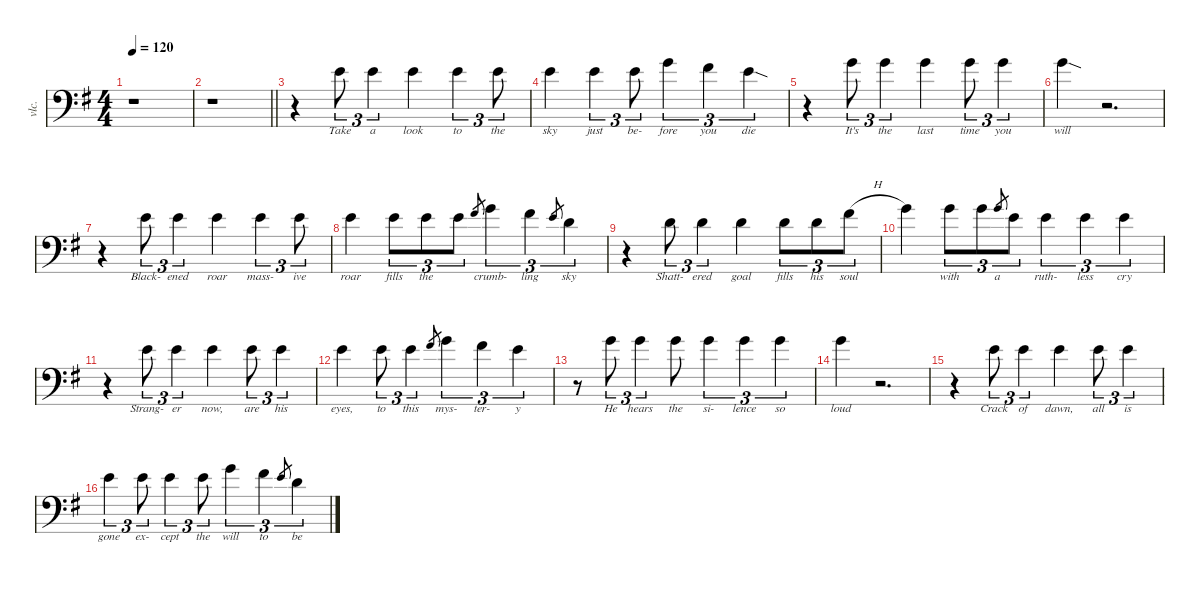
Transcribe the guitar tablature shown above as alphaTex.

\defaultSystemsLayout 4
\hideDynamics
\bracketExtendMode nobrackets
\otherSystemsTrackNameOrientation horizontal
\track ("Voz" "vlc.") {defaultSystemsLayout 16 instrument cello}
\staff {score}
\tuning (E4 B3 G3 D3 A2 E2)
\ts (4 4)
\tempo 120
\clef f4
\ks g
r.1{dy f beam Down} |
\barLineRight lightlight
r.1{beam Down} |
r.4{beam Down} 0.1{acc forcenatural}.8{tu (3 2) lyrics (0 "Take") lyrics (1 "") lyrics (2 "") lyrics (3 "") lyrics (4 "") beam Down} 0.1{acc forcenatural}.4{tu (3 2) lyrics (0 "a") lyrics (1 "") lyrics (2 "") lyrics (3 "") lyrics (4 "") beam Down} 0.1{acc forcenatural}.4{lyrics (0 "look") lyrics (1 "") lyrics (2 "") lyrics (3 "") lyrics (4 "") beam Down} 0.1{acc forcenatural}.4{tu (3 2) lyrics (0 "to") lyrics (1 "") lyrics (2 "") lyrics (3 "") lyrics (4 "") beam Down} 0.1{acc forcenatural}.8{tu (3 2) lyrics (0 "the") lyrics (1 "") lyrics (2 "") lyrics (3 "") lyrics (4 "") beam Down} |
0.1{acc forcenatural}.4{lyrics (0 "sky") lyrics (1 "") lyrics (2 "") lyrics (3 "") lyrics (4 "") beam Down} 0.1{acc forcenatural}.4{tu (3 2) lyrics (0 "just") lyrics (1 "") lyrics (2 "") lyrics (3 "") lyrics (4 "") beam Down} 0.1{acc forcenatural}.8{tu (3 2) lyrics (0 "be-") lyrics (1 "") lyrics (2 "") lyrics (3 "") lyrics (4 "") beam Down} 3.1{acc forcenatural}.4{tu (3 2) lyrics (0 "fore") lyrics (1 "") lyrics (2 "") lyrics (3 "") lyrics (4 "") beam Down} 2.1{acc #}.4{tu (3 2) lyrics (0 "you") lyrics (1 "") lyrics (2 "") lyrics (3 "") lyrics (4 "") beam Down} 0.1{sod acc forcenatural}.4{tu (3 2) lyrics (0 "die") lyrics (1 "") lyrics (2 "") lyrics (3 "") lyrics (4 "") beam Down} |
r.4{beam Down} 3.1{acc forcenatural}.8{tu (3 2) lyrics (0 "It's") lyrics (1 "") lyrics (2 "") lyrics (3 "") lyrics (4 "") beam Down} 3.1{acc forcenatural}.4{tu (3 2) lyrics (0 "the") lyrics (1 "") lyrics (2 "") lyrics (3 "") lyrics (4 "") beam Down} 3.1{acc forcenatural}.4{lyrics (0 "last") lyrics (1 "") lyrics (2 "") lyrics (3 "") lyrics (4 "") beam Down} 3.1{acc forcenatural}.8{tu (3 2) lyrics (0 "time") lyrics (1 "") lyrics (2 "") lyrics (3 "") lyrics (4 "") beam Down} 3.1{acc forcenatural}.4{tu (3 2) lyrics (0 "you") lyrics (1 "") lyrics (2 "") lyrics (3 "") lyrics (4 "") beam Down} |
3.1{sod acc forcenatural}.4{lyrics (0 "will") lyrics (1 "") lyrics (2 "") lyrics (3 "") lyrics (4 "") beam Down} r.2{d beam Down} |
r.4{beam Down} 0.1{acc forcenatural}.8{tu (3 2) lyrics (0 "Black-") lyrics (1 "") lyrics (2 "") lyrics (3 "") lyrics (4 "") beam Down} 0.1{acc forcenatural}.4{tu (3 2) lyrics (0 "ened") lyrics (1 "") lyrics (2 "") lyrics (3 "") lyrics (4 "") beam Down} 0.1{acc forcenatural}.4{lyrics (0 "roar") lyrics (1 "") lyrics (2 "") lyrics (3 "") lyrics (4 "") beam Down} 0.1{acc forcenatural}.4{tu (3 2) lyrics (0 "mass-") lyrics (1 "") lyrics (2 "") lyrics (3 "") lyrics (4 "") beam Down} 0.1{acc forcenatural}.8{tu (3 2) lyrics (0 "ive") lyrics (1 "") lyrics (2 "") lyrics (3 "") lyrics (4 "") beam Down} |
0.1{acc forcenatural}.4{lyrics (0 "roar") lyrics (1 "") lyrics (2 "") lyrics (3 "") lyrics (4 "") beam Down} 0.1{acc forcenatural}.8{tu (3 2) lyrics (0 "fills") lyrics (1 "") lyrics (2 "") lyrics (3 "") lyrics (4 "") beam Down} 0.1{acc forcenatural}.8{tu (3 2) lyrics (0 "the") lyrics (1 "") lyrics (2 "") lyrics (3 "") lyrics (4 "") beam Down} 0.1{acc forcenatural}.8{tu (3 2) beam Down} 2.1{acc #}.8{gr dy mf beam Up} 3.1{acc forcenatural}.4{tu (3 2) lyrics (0 "crumb-") lyrics (1 "") lyrics (2 "") lyrics (3 "") lyrics (4 "") dy f beam Down} 2.1{acc #}.4{tu (3 2) lyrics (0 "ling") lyrics (1 "") lyrics (2 "") lyrics (3 "") lyrics (4 "") beam Down} 5.2{acc forcenatural}.8{gr dy mf beam Up} 3.2{acc forcenatural}.4{tu (3 2) lyrics (0 "sky") lyrics (1 "") lyrics (2 "") lyrics (3 "") lyrics (4 "") dy f beam Down} |
r.4{beam Down} 3.2{acc forcenatural}.8{tu (3 2) lyrics (0 "Shatt-") lyrics (1 "") lyrics (2 "") lyrics (3 "") lyrics (4 "") beam Down} 3.2{acc forcenatural}.4{tu (3 2) lyrics (0 "ered") lyrics (1 "") lyrics (2 "") lyrics (3 "") lyrics (4 "") beam Down} 3.2{acc forcenatural}.4{lyrics (0 "goal") lyrics (1 "") lyrics (2 "") lyrics (3 "") lyrics (4 "") beam Down} 3.2{acc forcenatural}.8{tu (3 2) lyrics (0 "fills") lyrics (1 "") lyrics (2 "") lyrics (3 "") lyrics (4 "") beam Down} 3.2{acc forcenatural}.8{tu (3 2) lyrics (0 "his") lyrics (1 "") lyrics (2 "") lyrics (3 "") lyrics (4 "") beam Down} 2.1{h acc #}.8{tu (3 2) lyrics (0 "soul") lyrics (1 "") lyrics (2 "") lyrics (3 "") lyrics (4 "") beam Down} |
3.1{acc forcenatural}.4{beam Down} 3.1{acc forcenatural}.8{tu (3 2) lyrics (0 "with") lyrics (1 "") lyrics (2 "") lyrics (3 "") lyrics (4 "") beam Down} 3.1{acc forcenatural}.8{tu (3 2) beam Down} 3.1{acc forcenatural}.8{lyrics (0 "a") lyrics (1 "") lyrics (2 "") lyrics (3 "") lyrics (4 "") gr dy mf beam Up} 0.1{acc forcenatural}.8{tu (3 2) dy f beam Down} 0.1{acc forcenatural}.4{tu (3 2) lyrics (0 "ruth-") lyrics (1 "") lyrics (2 "") lyrics (3 "") lyrics (4 "") beam Down} 0.1{acc forcenatural}.4{tu (3 2) lyrics (0 "less") lyrics (1 "") lyrics (2 "") lyrics (3 "") lyrics (4 "") beam Down} 0.1{acc forcenatural}.4{tu (3 2) lyrics (0 "cry") lyrics (1 "") lyrics (2 "") lyrics (3 "") lyrics (4 "") beam Down} |
r.4{beam Down} 0.1{acc forcenatural}.8{tu (3 2) lyrics (0 "Strang-") lyrics (1 "") lyrics (2 "") lyrics (3 "") lyrics (4 "") beam Down} 0.1{acc forcenatural}.4{tu (3 2) lyrics (0 "er") lyrics (1 "") lyrics (2 "") lyrics (3 "") lyrics (4 "") beam Down} 0.1{acc forcenatural}.4{lyrics (0 "now,") lyrics (1 "") lyrics (2 "") lyrics (3 "") lyrics (4 "") beam Down} 0.1{acc forcenatural}.8{tu (3 2) lyrics (0 "are") lyrics (1 "") lyrics (2 "") lyrics (3 "") lyrics (4 "") beam Down} 0.1{acc forcenatural}.4{tu (3 2) lyrics (0 "his") lyrics (1 "") lyrics (2 "") lyrics (3 "") lyrics (4 "") beam Down} |
0.1{acc forcenatural}.4{lyrics (0 "eyes,") lyrics (1 "") lyrics (2 "") lyrics (3 "") lyrics (4 "") beam Down} 0.1{acc forcenatural}.8{tu (3 2) lyrics (0 "to") lyrics (1 "") lyrics (2 "") lyrics (3 "") lyrics (4 "") beam Down} 0.1{acc forcenatural}.4{tu (3 2) lyrics (0 "this") lyrics (1 "") lyrics (2 "") lyrics (3 "") lyrics (4 "") beam Down} 2.1{acc #}.8{gr dy mf beam Up} 3.1{acc forcenatural}.4{tu (3 2) lyrics (0 "mys-") lyrics (1 "") lyrics (2 "") lyrics (3 "") lyrics (4 "") dy f beam Down} 2.1{acc #}.4{tu (3 2) lyrics (0 "ter-") lyrics (1 "") lyrics (2 "") lyrics (3 "") lyrics (4 "") beam Down} 0.1{acc forcenatural}.4{tu (3 2) lyrics (0 "y") lyrics (1 "") lyrics (2 "") lyrics (3 "") lyrics (4 "") beam Down} |
r.8{beam Down} 3.1{acc forcenatural}.8{tu (3 2) lyrics (0 "He") lyrics (1 "") lyrics (2 "") lyrics (3 "") lyrics (4 "") beam Down} 3.1{acc forcenatural}.4{tu (3 2) lyrics (0 "hears") lyrics (1 "") lyrics (2 "") lyrics (3 "") lyrics (4 "") beam Down} 3.1{acc forcenatural}.8{lyrics (0 "the") lyrics (1 "") lyrics (2 "") lyrics (3 "") lyrics (4 "") beam Down} 3.1{acc forcenatural}.4{tu (3 2) lyrics (0 "si-") lyrics (1 "") lyrics (2 "") lyrics (3 "") lyrics (4 "") beam Down} 3.1{acc forcenatural}.4{tu (3 2) lyrics (0 "lence") lyrics (1 "") lyrics (2 "") lyrics (3 "") lyrics (4 "") beam Down} 3.1{acc forcenatural}.4{tu (3 2) lyrics (0 "so") lyrics (1 "") lyrics (2 "") lyrics (3 "") lyrics (4 "") beam Down} |
3.1{acc forcenatural}.4{lyrics (0 "loud") lyrics (1 "") lyrics (2 "") lyrics (3 "") lyrics (4 "") beam Down} r.2{d beam Down} |
r.4{beam Down} 0.1{acc forcenatural}.8{tu (3 2) lyrics (0 "Crack") lyrics (1 "") lyrics (2 "") lyrics (3 "") lyrics (4 "") beam Down} 0.1{acc forcenatural}.4{tu (3 2) lyrics (0 "of") lyrics (1 "") lyrics (2 "") lyrics (3 "") lyrics (4 "") beam Down} 0.1{acc forcenatural}.4{lyrics (0 "dawn,") lyrics (1 "") lyrics (2 "") lyrics (3 "") lyrics (4 "") beam Down} 0.1{acc forcenatural}.8{tu (3 2) lyrics (0 "all") lyrics (1 "") lyrics (2 "") lyrics (3 "") lyrics (4 "") beam Down} 0.1{acc forcenatural}.4{tu (3 2) lyrics (0 "is") lyrics (1 "") lyrics (2 "") lyrics (3 "") lyrics (4 "") beam Down} |
0.1{acc forcenatural}.4{tu (3 2) lyrics (0 "gone") lyrics (1 "") lyrics (2 "") lyrics (3 "") lyrics (4 "") beam Down} 0.1{acc forcenatural}.8{tu (3 2) lyrics (0 "ex-") lyrics (1 "") lyrics (2 "") lyrics (3 "") lyrics (4 "") beam Down} 0.1{acc forcenatural}.4{tu (3 2) lyrics (0 "cept") lyrics (1 "") lyrics (2 "") lyrics (3 "") lyrics (4 "") beam Down} 0.1{acc forcenatural}.8{tu (3 2) lyrics (0 "the") lyrics (1 "") lyrics (2 "") lyrics (3 "") lyrics (4 "") beam Down} 3.1{acc forcenatural}.4{tu (3 2) lyrics (0 "will") lyrics (1 "") lyrics (2 "") lyrics (3 "") lyrics (4 "") beam Down} 2.1{acc #}.4{tu (3 2) lyrics (0 "to") lyrics (1 "") lyrics (2 "") lyrics (3 "") lyrics (4 "") beam Down} 5.2{acc forcenatural}.8{gr dy mf beam Up} 3.2{acc forcenatural}.4{tu (3 2) lyrics (0 "be") lyrics (1 "") lyrics (2 "") lyrics (3 "") lyrics (4 "") dy f beam Down}
